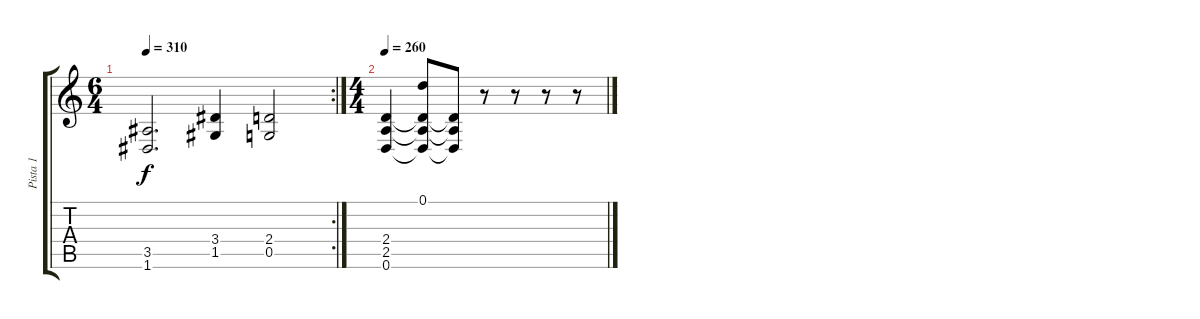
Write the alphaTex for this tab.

\track ("Pista 1" "Pista 1") {instrument overdrivenguitar}
\staff {score tabs}
\tuning (D4 A3 F3 C3 G2 D2) {hide}
\rc 2
\ts (6 4)
\tempo 310
\clef g2
\ks c
(3.5 1.6).2{d dy f} (3.4 1.5).4 (2.4 0.5).2 |
\ts (4 4)
\tempo 260
(2.4 2.5 0.6).4 (0.1 2.4{t} 2.5{t} 0.6{t}).8 (2.4{t} 2.5{t} 0.6{t}).8 r.8 r.8 r.8 r.8
